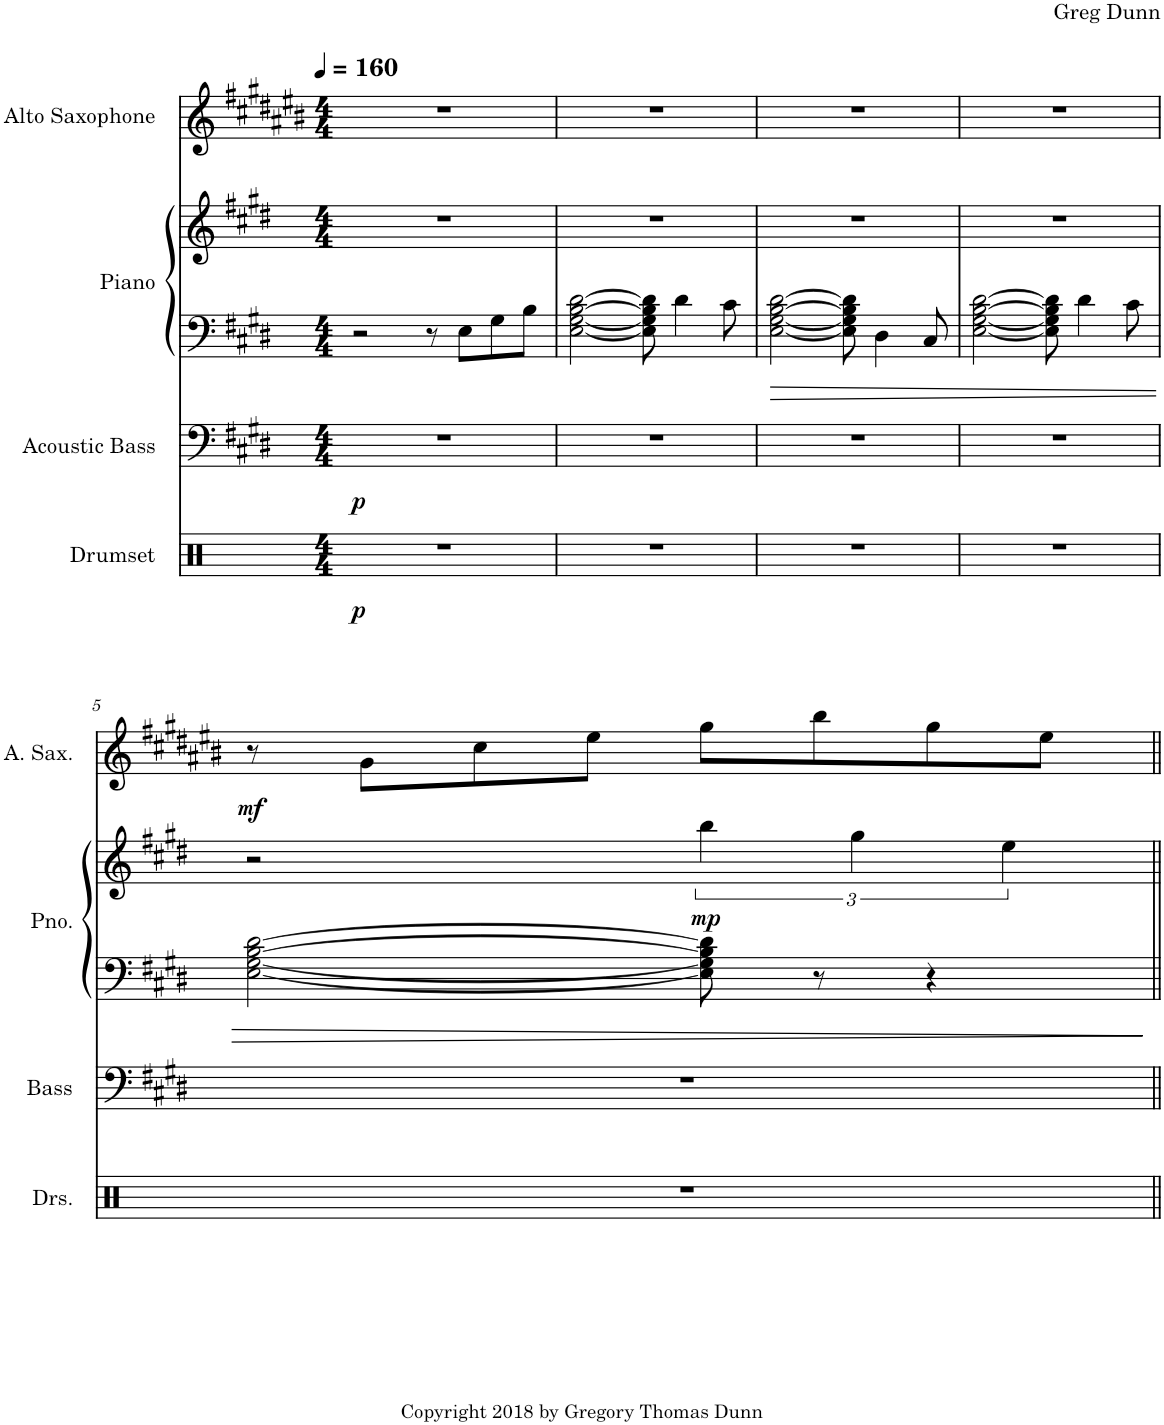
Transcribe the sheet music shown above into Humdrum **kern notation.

**kern	**dynam	**kern	**dynam	**kern	**kern	**dynam	**kern	**dynam
*part4	*part4	*part3	*part3	*part2	*part2	*part2	*part1	*part1
*staff5	*staff5	*staff4	*staff4	*staff3	*staff2	*staff2/3	*staff1	*staff1
*I"Drumset	*	*I"Acoustic Bass	*	*I"Piano	*	*	*I"Alto Saxophone	*
*I'Drs.	*	*I'Bass	*	*I'Pno.	*	*	*I'A. Sax.	*
*clefX	*	*clefF4	*	*clefF4	*clefG2	*	*clefG2	*
*	*	*Trd7c12	*	*	*	*	*Trd5c9	*
*k[]	*	*k[f#c#g#d#]	*	*k[f#c#g#d#]	*k[f#c#g#d#]	*	*k[f#c#g#d#a#e#b#]	*
*M4/4	*	*M4/4	*	*M4/4	*M4/4	*	*M4/4	*
*MM160	*	*MM160	*	*MM160	*MM160	*	*MM160	*
=1	=1	=1	=1	=1	=1	=1	=1	=1
!	!LO:DY:b	!	!LO:DY:b	!	!	!	!	!
1r	p	1r	p	2r	1r	.	1r	.
.	.	.	.	8r	.	.	.	.
.	.	.	.	8E\L	.	.	.	.
.	.	.	.	8G#\	.	.	.	.
.	.	.	.	8B\J	.	.	.	.
=2	=2	=2	=2	=2	=2	=2	=2	=2
1r	.	1r	.	[2E\ [2G#\ [2B\ [2d#\	1r	.	1r	.
.	.	.	.	8E\] 8G#\] 8B\] 8d#\]	.	.	.	.
.	.	.	.	4d#\	.	.	.	.
.	.	.	.	8c#\	.	.	.	.
=3	=3	=3	=3	=3	=3	=3	=3	=3
1r	.	1r	.	[2E\ [2G#\ [2B\ [2d#\	1r	.	1r	.
.	.	.	.	8E\] 8G#\] 8B\] 8d#\]	.	.	.	.
.	.	.	.	4D#\	.	.	.	.
.	.	.	.	8C#/	.	.	.	.
=4	=4	=4	=4	=4	=4	=4	=4	=4
1r	.	1r	.	[2E\ [2G#\ [2B\ [2d#\	1r	.	1r	.
.	.	.	.	8E\] 8G#\] 8B\] 8d#\]	.	.	.	.
.	.	.	.	4d#\	.	.	.	.
.	.	.	.	8c#\	.	.	.	.
!!LO:LB:g=z
=5	=5	=5	=5	=5	=5	=5	=5	=5
!	!	!	!	!	!	!	!	!LO:DY:b
1r	.	1r	.	[2E\ [2G#\ [2B\ [2d#\	2r	.	8r	mf
.	.	.	.	.	.	.	8g#\L	.
.	.	.	.	.	.	.	8cc#\	.
.	.	.	.	.	.	.	8ee#\J	.
!	!	!	!	!	!	!LO:DY:b	!	!
.	.	.	.	8E\] 8G#\] 8B\] 8d#\]	6bb\	mp	8gg#\L	.
.	.	.	.	8r	.	.	8bb#\	.
.	.	.	.	.	6gg#\	.	.	.
.	.	.	.	4r	.	.	8gg#\	.
.	.	.	.	.	6ee\	.	.	.
.	.	.	.	.	.	.	8ee#\J	.
=||	=||	=||	=||	=||	=||	=||	=||	=||
*-	*-	*-	*-	*-	*-	*-	*-	*-
